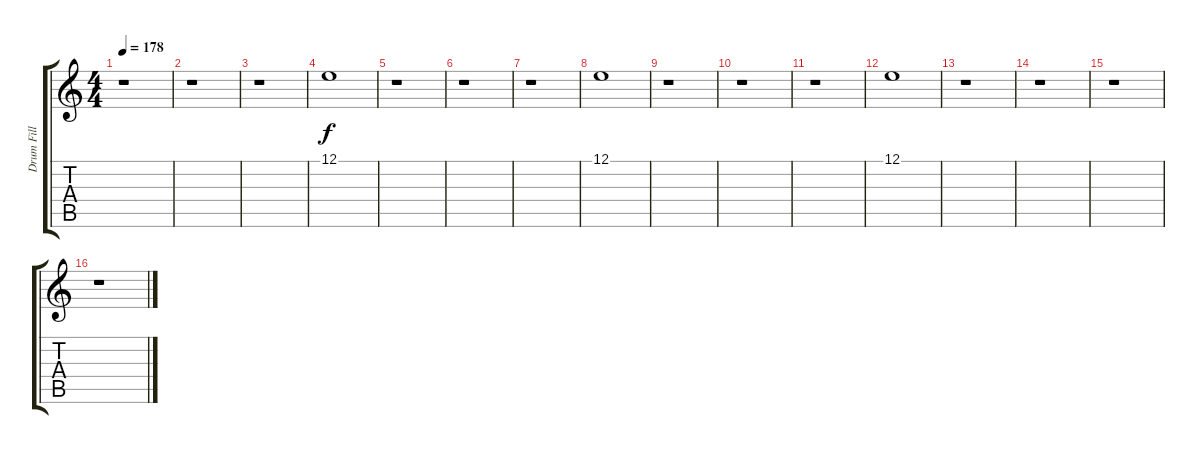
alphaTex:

\track ("Drum Fill (Bell)" "Drum Fill ") {instrument tubularbells}
\staff {score tabs}
\tuning (E4 B3 G3 D3 A2 E2) {hide}
\ts (4 4)
\tempo 178
\clef g2
\ks c
r.1{dy f} |
r.1 |
r.1 |
12.1.1 |
r.1 |
r.1 |
r.1 |
12.1.1 |
r.1 |
r.1 |
r.1 |
12.1.1 |
r.1 |
r.1 |
r.1 |
r.1
